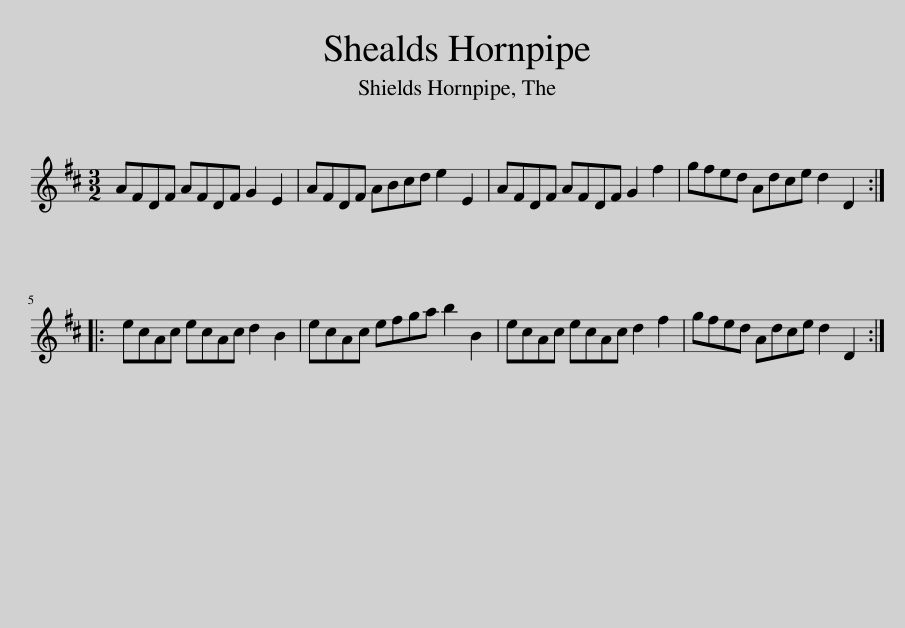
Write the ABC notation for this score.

X:1
L:1/8
M:3/2
I:linebreak $
K:D
V:1 treble
V:1
 AFDF AFDF G2 E2 | AFDF ABcd e2 E2 | AFDF AFDF G2 f2 | gfed Adce d2 D2 ::$ ecAc ecAc d2 B2 | %5
 ecAc efga b2 B2 | ecAc ecAc d2 f2 | gfed Adce d2 D2 :| %8
